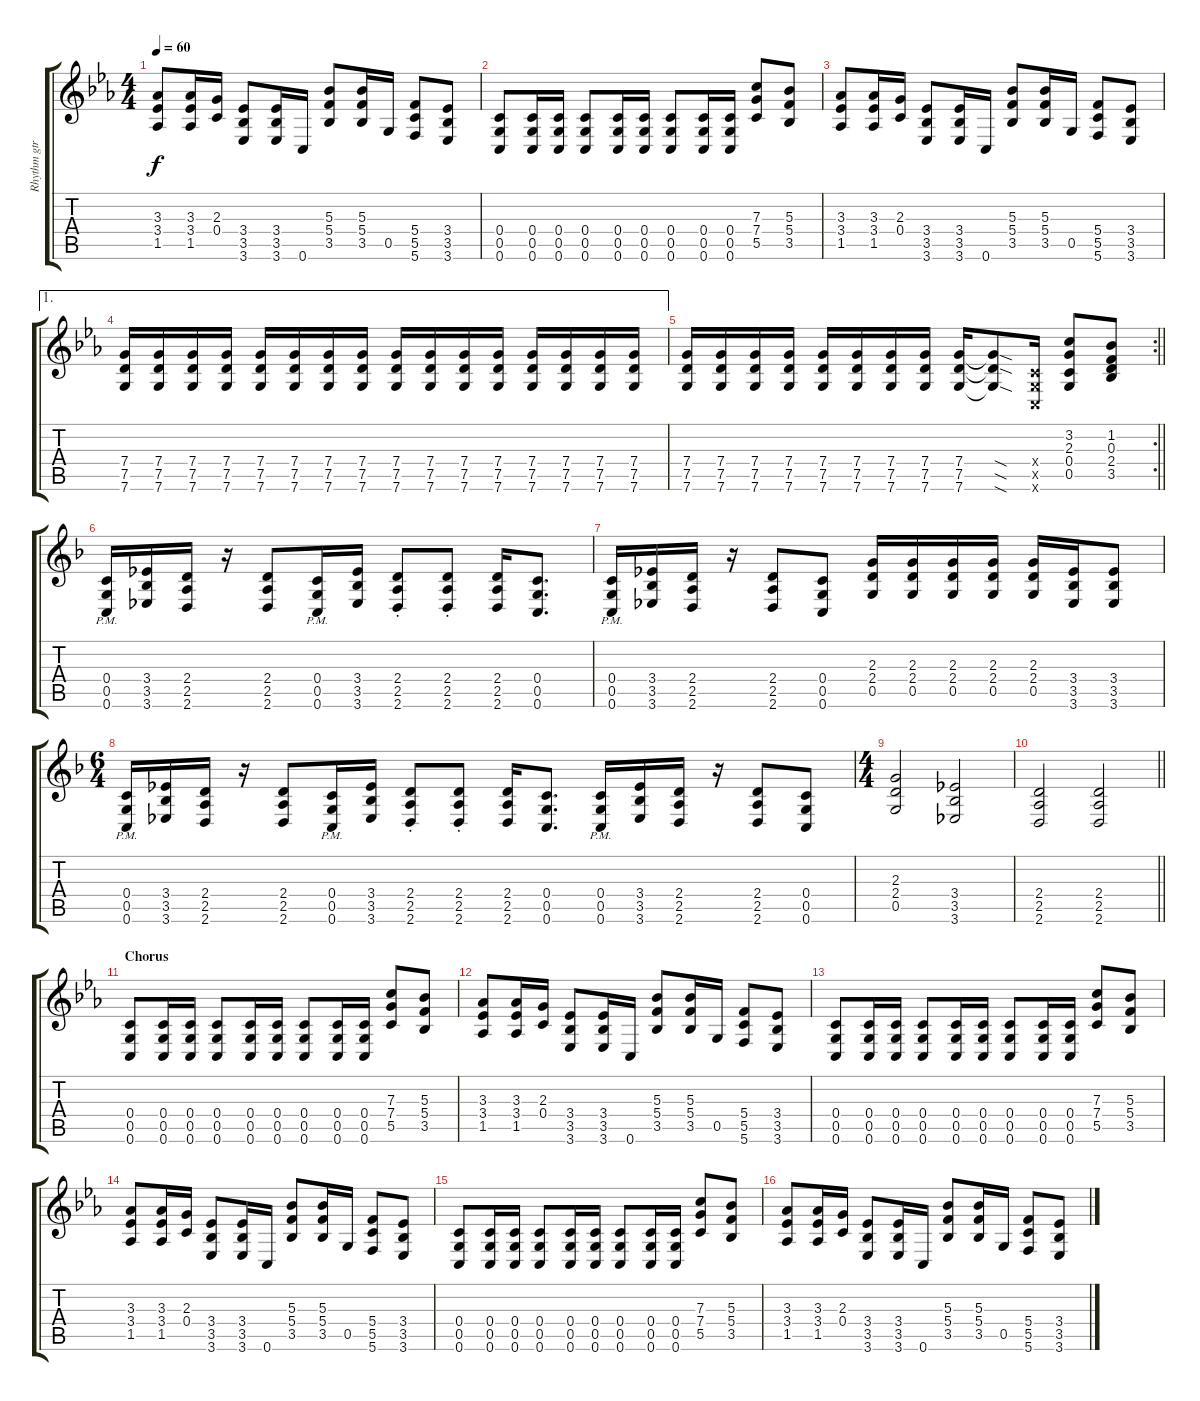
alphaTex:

\track ("Rhythm gtr. 2" "Rhythm gtr") {instrument overdrivenguitar}
\staff {score tabs}
\tuning (D4 A3 F3 C3 G2 C2) {hide}
\ts (4 4)
\tempo 60
\clef g2
\ks cminor
(3.3 3.4 1.5).8{dy f} (3.3 3.4 1.5).16 (2.3 0.4).16 (3.4 3.5 3.6).8 (3.4 3.5 3.6).16 0.6.16 (5.3 5.4 3.5).8 (5.3 5.4 3.5).16 0.5.16 (5.4 5.5 5.6).8 (3.4 3.5 3.6).8 |
(0.4 0.5 0.6).8 (0.4 0.5 0.6).16 (0.4 0.5 0.6).16 (0.4 0.5 0.6).8 (0.4 0.5 0.6).16 (0.4 0.5 0.6).16 (0.4 0.5 0.6).8 (0.4 0.5 0.6).16 (0.4 0.5 0.6).16 (7.3 7.4 5.5).8 (5.3 5.4 3.5).8 |
(3.3 3.4 1.5).8 (3.3 3.4 1.5).16 (2.3 0.4).16 (3.4 3.5 3.6).8 (3.4 3.5 3.6).16 0.6.16 (5.3 5.4 3.5).8 (5.3 5.4 3.5).16 0.5.16 (5.4 5.5 5.6).8 (3.4 3.5 3.6).8 |
\ae 1
(7.4 7.5 7.6).16 (7.4 7.5 7.6).16 (7.4 7.5 7.6).16 (7.4 7.5 7.6).16 (7.4 7.5 7.6).16 (7.4 7.5 7.6).16 (7.4 7.5 7.6).16 (7.4 7.5 7.6).16 (7.4 7.5 7.6).16 (7.4 7.5 7.6).16 (7.4 7.5 7.6).16 (7.4 7.5 7.6).16 (7.4 7.5 7.6).16 (7.4 7.5 7.6).16 (7.4 7.5 7.6).16 (7.4 7.5 7.6).16 |
\rc 2
\barLineRight lightlight
(7.4 7.5 7.6).16 (7.4 7.5 7.6).16 (7.4 7.5 7.6).16 (7.4 7.5 7.6).16 (7.4 7.5 7.6).16 (7.4 7.5 7.6).16 (7.4 7.5 7.6).16 (7.4 7.5 7.6).16 (7.4 7.5 7.6).16 (7.4{sod t} 7.5{sod t} 7.6{sod t}).8 (0.4{x} 0.5{x} 0.6{x}).16 (3.2 2.3 0.4 0.5).8 (1.2 0.3 2.4 3.5).8 |
\section ("" "")
\ks dminor
(0.4{pm} 0.5{pm} 0.6{pm}).16 (3.4 3.5 3.6).16 (2.4 2.5 2.6).16 r.16 (2.4 2.5 2.6).8 (0.4{pm} 0.5{pm} 0.6{pm}).16 (3.4 3.5 3.6).16 (2.4{st} 2.5{st} 2.6{st}).8 (2.4{st} 2.5{st} 2.6{st}).8 (2.4 2.5 2.6).16 (0.4 0.5 0.6).8{d} |
(0.4{pm} 0.5{pm} 0.6{pm}).16 (3.4 3.5 3.6).16 (2.4 2.5 2.6).16 r.16 (2.4 2.5 2.6).8 (0.4 0.5 0.6).8 (2.3 2.4 0.5).16 (2.3 2.4 0.5).16 (2.3 2.4 0.5).16 (2.3 2.4 0.5).16 (2.3 2.4 0.5).16 (3.4 3.5 3.6).16 (3.4 3.5 3.6).8 |
\ts (6 4)
(0.4{pm} 0.5{pm} 0.6{pm}).16 (3.4 3.5 3.6).16 (2.4 2.5 2.6).16 r.16 (2.4 2.5 2.6).8 (0.4{pm} 0.5{pm} 0.6{pm}).16 (3.4 3.5 3.6).16 (2.4{st} 2.5{st} 2.6{st}).8 (2.4{st} 2.5{st} 2.6{st}).8 (2.4 2.5 2.6).16 (0.4 0.5 0.6).8{d} (0.4{pm} 0.5{pm} 0.6{pm}).16 (3.4 3.5 3.6).16 (2.4 2.5 2.6).16 r.16 (2.4 2.5 2.6).8 (0.4 0.5 0.6).8 |
\ts (4 4)
(2.3 2.4 0.5).2 (3.4 3.5 3.6).2 |
\barLineRight lightlight
(2.4 2.5 2.6).2 (2.4 2.5 2.6).2 |
\section ("" "Chorus")
\ks cminor
(0.4 0.5 0.6).8 (0.4 0.5 0.6).16 (0.4 0.5 0.6).16 (0.4 0.5 0.6).8 (0.4 0.5 0.6).16 (0.4 0.5 0.6).16 (0.4 0.5 0.6).8 (0.4 0.5 0.6).16 (0.4 0.5 0.6).16 (7.3 7.4 5.5).8 (5.3 5.4 3.5).8 |
(3.3 3.4 1.5).8 (3.3 3.4 1.5).16 (2.3 0.4).16 (3.4 3.5 3.6).8 (3.4 3.5 3.6).16 0.6.16 (5.3 5.4 3.5).8 (5.3 5.4 3.5).16 0.5.16 (5.4 5.5 5.6).8 (3.4 3.5 3.6).8 |
(0.4 0.5 0.6).8 (0.4 0.5 0.6).16 (0.4 0.5 0.6).16 (0.4 0.5 0.6).8 (0.4 0.5 0.6).16 (0.4 0.5 0.6).16 (0.4 0.5 0.6).8 (0.4 0.5 0.6).16 (0.4 0.5 0.6).16 (7.3 7.4 5.5).8 (5.3 5.4 3.5).8 |
(3.3 3.4 1.5).8 (3.3 3.4 1.5).16 (2.3 0.4).16 (3.4 3.5 3.6).8 (3.4 3.5 3.6).16 0.6.16 (5.3 5.4 3.5).8 (5.3 5.4 3.5).16 0.5.16 (5.4 5.5 5.6).8 (3.4 3.5 3.6).8 |
(0.4 0.5 0.6).8 (0.4 0.5 0.6).16 (0.4 0.5 0.6).16 (0.4 0.5 0.6).8 (0.4 0.5 0.6).16 (0.4 0.5 0.6).16 (0.4 0.5 0.6).8 (0.4 0.5 0.6).16 (0.4 0.5 0.6).16 (7.3 7.4 5.5).8 (5.3 5.4 3.5).8 |
(3.3 3.4 1.5).8 (3.3 3.4 1.5).16 (2.3 0.4).16 (3.4 3.5 3.6).8 (3.4 3.5 3.6).16 0.6.16 (5.3 5.4 3.5).8 (5.3 5.4 3.5).16 0.5.16 (5.4 5.5 5.6).8 (3.4 3.5 3.6).8
